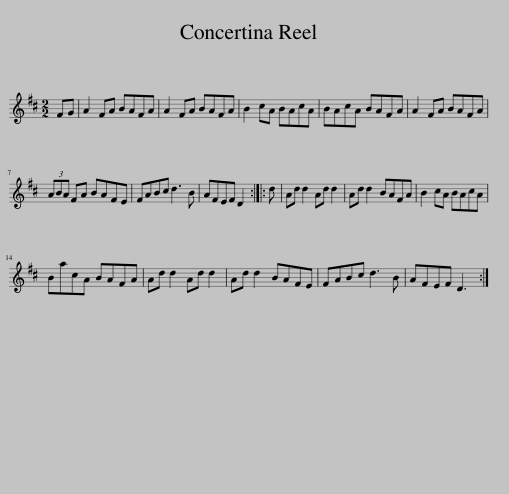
X:1
L:1/8
M:2/2
I:linebreak $
K:D
V:1 treble
V:1
 FG | A2 FA BAFA | A2 FA BAFA | B2 cA BAcA | BAcA BAFA | %5
 A2 FA BAFA |$ (3ABA FA BAFE | FABc d3 B | AFEF D2 :: d | %10
 Ad d2 Ad d2 | Ad d2 BAFA | B2 cA BAcA |$ BacA BAFA | Ad d2 Ad d2 | %15
 Ad d2 BAFE | FABc d3 B | AFEF D3 :| %18
